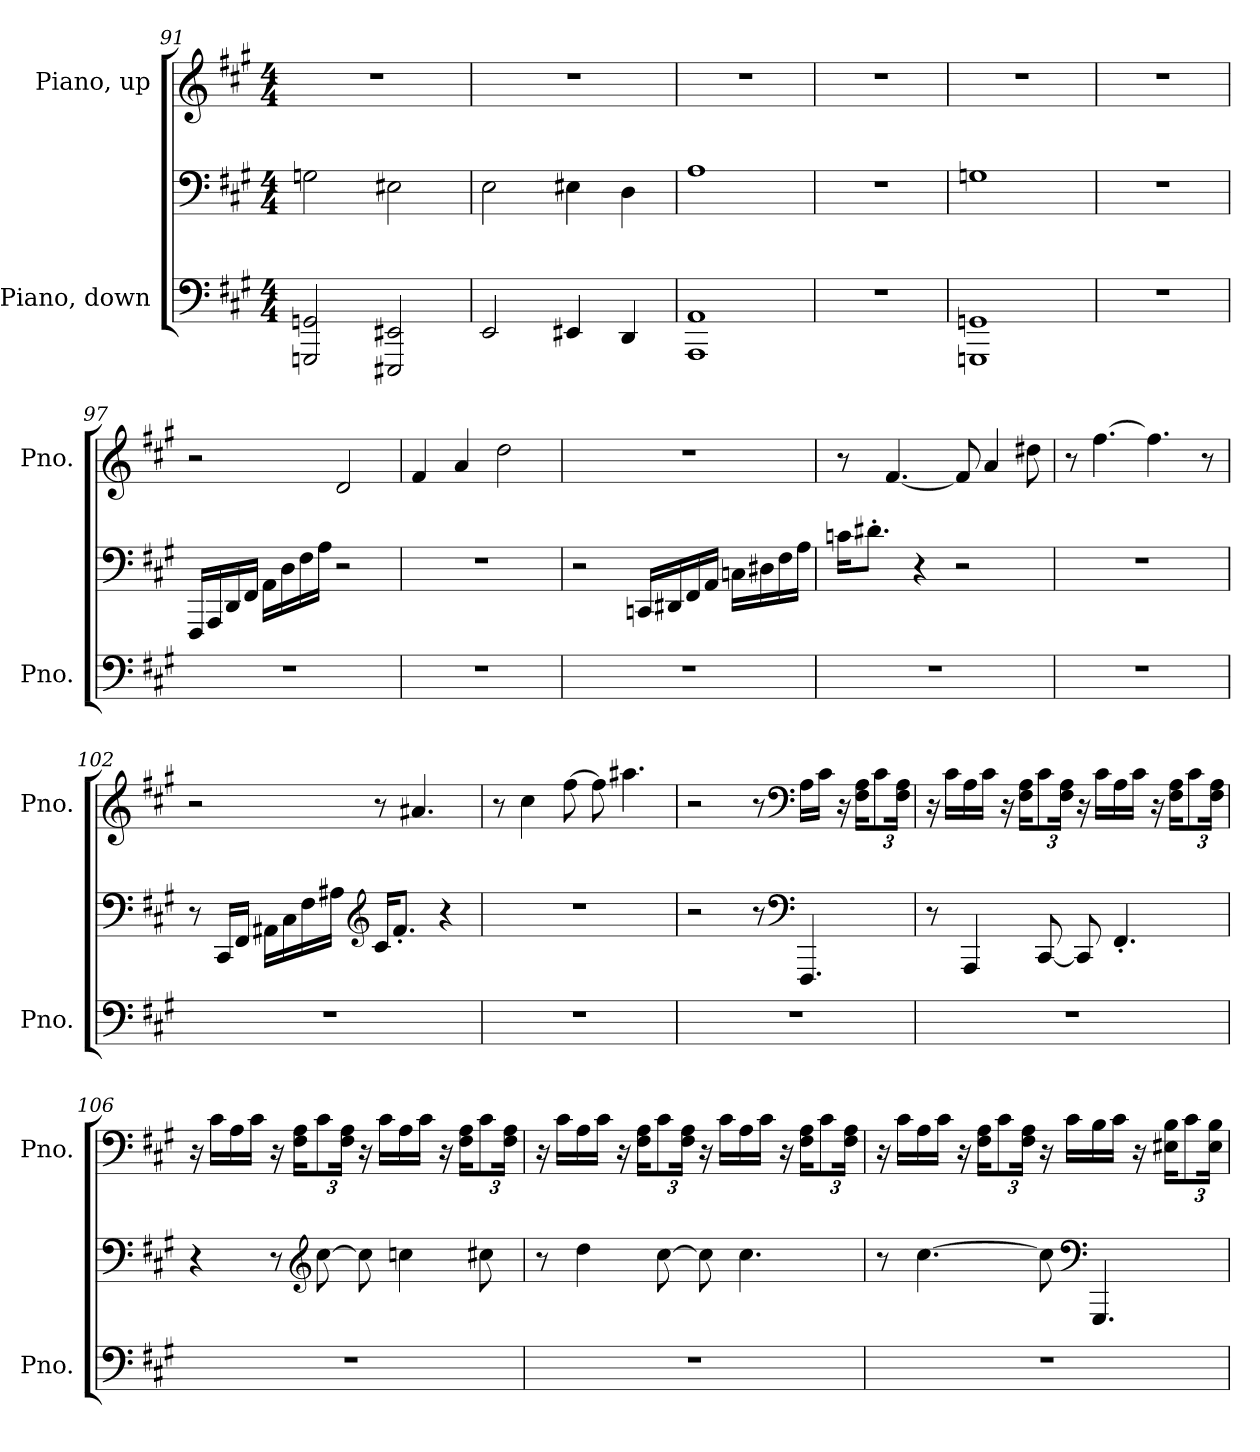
**kern	**kern	**kern
*part2	*part2	*part1
*staff3	*staff2	*staff1
*I"Piano, down	*	*I"Piano, up
*I'Pno.	*	*I'Pno.
*clefF4	*clefF4	*clefG2
*k[f#c#g#]	*k[f#c#g#]	*k[f#c#g#]
*M4/4	*M4/4	*M4/4
=91	=91	=91
2GGGn/ 2GGn/	2Gn\	1r
2EEE#X/ 2EE#X/	2E#X\	.
=92	=92	=92
2EE/	2E\	1r
4EE#X/	4E#X\	.
4DD/	4D\	.
=93	=93	=93
1AAA 1AA	1A	1r
=94	=94	=94
1r	1r	1r
!!LO:LB:g=z
=95	=95	=95
1GGGn 1GGn	1Gn	1r
=96	=96	=96
1r	1r	1r
=97	=97	=97
1r	16FFF#/LL	2r
.	16AAA/	.
.	16DD/	.
.	16FF#/JJ	.
.	16AA\LL	.
.	16D\	.
.	16F#\	.
.	16A\JJ	.
.	2r	2d/
=98	=98	=98
1r	1r	4f#/
.	.	4a/
.	.	2dd\
=99	=99	=99
1r	2r	1r
.	16CCn/LL	.
.	16DD#X/	.
.	16FF#/	.
.	16AA/JJ	.
.	16Cn\LL	.
.	16D#X\	.
.	16F#\	.
.	16A\JJ	.
!!LO:LB:g=z
=100	=100	=100
1r	16cn\KL	8r
.	8.d#X'\J	.
.	.	[4.f#/
.	4r	.
.	2r	8f#/]
.	.	4a/
.	.	8dd#X\
=101	=101	=101
1r	1r	8r
.	.	[4.ff#\
.	.	4.ff#\]
.	.	8r
=102	=102	=102
1r	8r	2r
.	16CC#/LL	.
.	16FF#/JJ	.
.	16AA#X\LL	.
.	16C#\	.
.	16F#\	.
.	16A#X\JJ	.
*	*clefG2	*
.	16c#/KL	8r
.	8.f#'/J	.
.	.	4.a#X/
.	4r	.
=103	=103	=103
1r	1r	8r
.	.	4cc#\
.	.	[8ff#\
.	.	8ff#\]
.	.	4.aa#X\
!!LO:PB:g=z
=104	=104	=104
1r	2r	2r
.	8r	8r
*	*clefF4	*clefF4
.	4.FFF#/	16A\LL
.	.	16c#\JJ
.	.	16r
.	.	16F#\ 16A\KL
*	*	*Xbrackettup
.	.	12c#\
.	.	24F#\ 24A\Jk
=105	=105	=105
1r	8r	16r
.	.	16c#\LL
.	4AAA/	16A\
.	.	16c#\JJ
.	.	16r
.	.	16F#\ 16A\KL
.	[8CC#/	12c#\
.	.	24F#\ 24A\Jk
.	8CC#/]	16r
.	.	16c#\LL
.	4.FF#'/	16A\
.	.	16c#\JJ
.	.	16r
.	.	16F#\ 16A\KL
.	.	12c#\
.	.	24F#\ 24A\Jk
=106	=106	=106
1r	4r	16r
.	.	16c#\LL
.	.	16A\
.	.	16c#\JJ
.	8r	16r
.	.	16F#\ 16A\KL
*	*clefG2	*
.	[8cc#\	12c#\
.	.	24F#\ 24A\Jk
.	8cc#\]	16r
.	.	16c#\LL
.	4ccn\	16A\
.	.	16c#\JJ
.	.	16r
.	.	16F#\ 16A\KL
.	8cc#X\	12c#\
.	.	24F#\ 24A\Jk
!!LO:LB:g=z
=107	=107	=107
1r	8r	16r
.	.	16c#\LL
.	4dd\	16A\
.	.	16c#\JJ
.	.	16r
.	.	16F#\ 16A\KL
.	[8cc#\	12c#\
.	.	24F#\ 24A\Jk
.	8cc#\]	16r
.	.	16c#\LL
.	4.cc#\	16A\
.	.	16c#\JJ
.	.	16r
.	.	16F#\ 16A\KL
.	.	12c#\
.	.	24F#\ 24A\Jk
=108	=108	=108
1r	8r	16r
.	.	16c#\LL
.	[4.cc#\	16A\
.	.	16c#\JJ
.	.	16r
.	.	16F#\ 16A\KL
.	.	12c#\
.	.	24F#\ 24A\Jk
.	8cc#\]	16r
.	.	16c#\LL
*	*clefF4	*
.	4.GGG#/	16B\
.	.	16c#\JJ
.	.	16r
.	.	16E#X\ 16B\KL
.	.	12c#\
.	.	24E#\ 24B\Jk
=	=	=
*-	*-	*-
